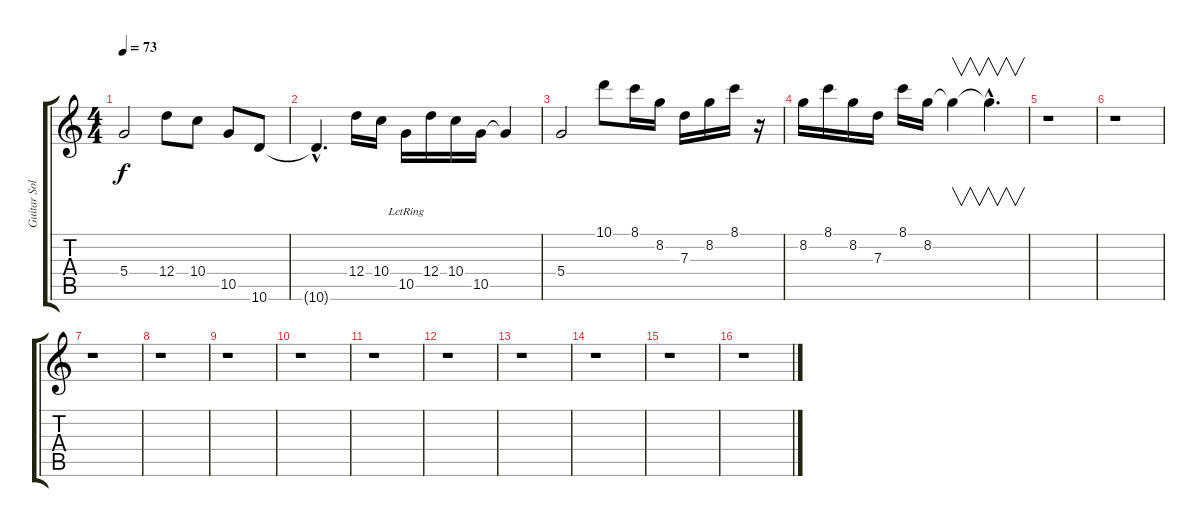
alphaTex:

\track ("Guitar Solo" "Guitar Sol") {instrument overdrivenguitar}
\staff {score tabs}
\tuning (E4 B3 G3 D3 A2 E2) {hide}
\ts (4 4)
\tempo 73
\clef g2
\ks c
5.4.2{dy f} 12.4.8 10.4.8 10.5.8 10.6.8 |
10.6{hac t}.4{d} 12.4.16 10.4.16 10.5{lr}.16 12.4.16 10.4.16 10.5.16 10.5{t}.4 |
5.4.2 10.1.8 8.1.16 8.2.16 7.3.16 8.2.16 8.1.16 r.16 |
8.2.16 8.1.16 8.2.16 7.3.16 8.1.16 8.2.16 8.2{t}.4{v} 8.2{hac t}.4{v d} |
r.1 |
r.1 |
r.1 |
r.1 |
r.1 |
r.1 |
r.1 |
r.1 |
r.1 |
r.1 |
r.1 |
r.1
